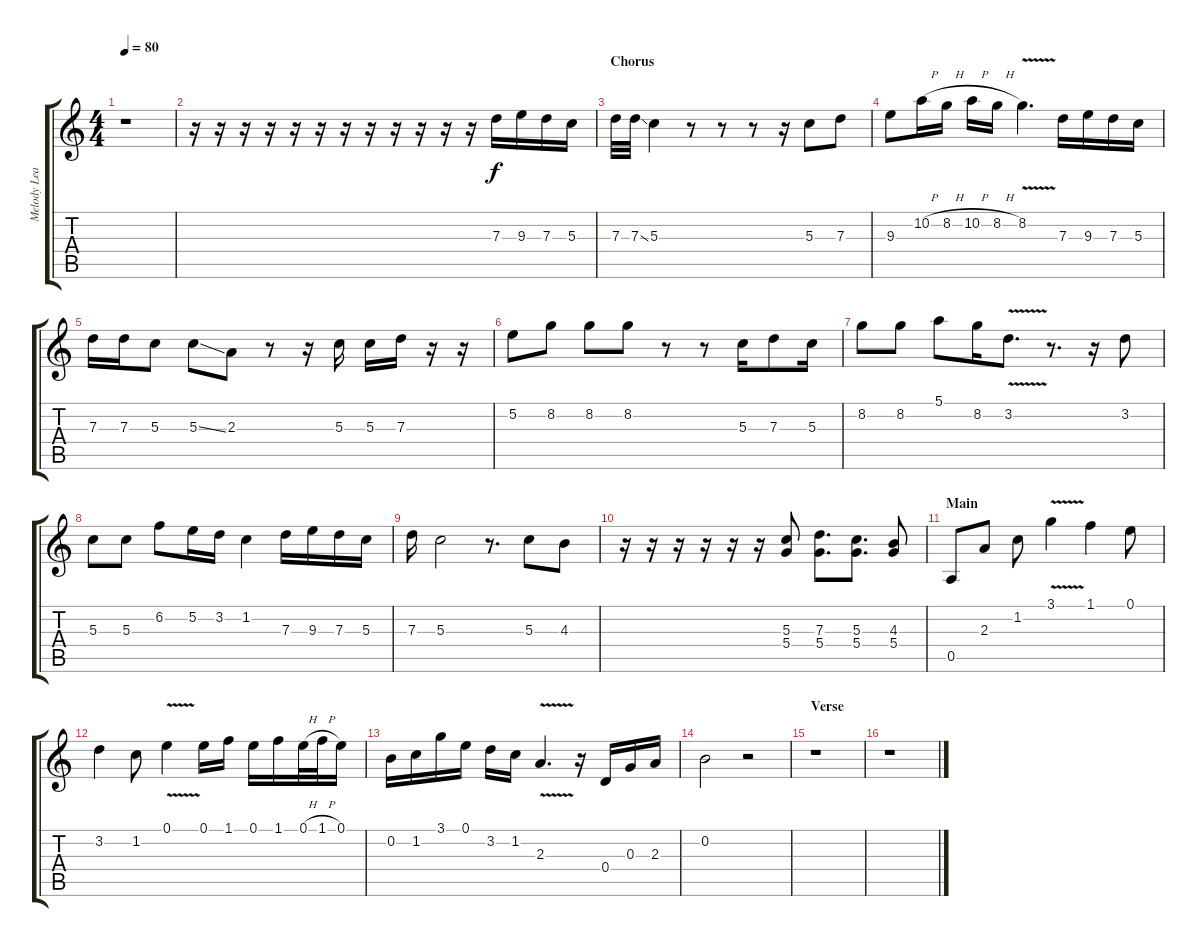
\track ("Melody Leader" "Melody Lea") {instrument distortionguitar}
\staff {score tabs}
\tuning (E4 B3 G3 D3 A2 E2) {hide}
\ts (4 4)
\tempo 80
\clef g2
\ks c
r.1{dy f} |
r.16 r.16 r.16 r.16 r.16 r.16 r.16 r.16 r.16 r.16 r.16 r.16 7.3.16 9.3.16 7.3.16 5.3.16 |
\section ("" "Chorus")
7.3.32 7.3{ss}.32 5.3.4 r.8 r.8 r.8 r.16 5.3.8 7.3.8 |
9.3.8 10.2{h}.16 8.2{h}.16 10.2{h}.16 8.2{h}.16 8.2{v}.4{d} 7.3.16 9.3.16 7.3.16 5.3.16 |
7.3.16 7.3.16 5.3.8 5.3{ss}.8 2.3.8 r.8 r.16 5.3.16 5.3.16 7.3.16 r.16 r.16 |
5.2.8 8.2.8 8.2.8 8.2.8 r.8 r.8 5.3.16 7.3.8 5.3.16 |
8.2.8 8.2.8 5.1.8 8.2.16 3.2{v}.8{d} r.8{d} r.16 3.2.8 |
5.3.8 5.3.8 6.2.8 5.2.16 3.2.16 1.2.4 7.3.16 9.3.16 7.3.16 5.3.16 |
7.3.16 5.3.2 r.8{d} 5.3.8 4.3.8 |
r.16 r.16 r.16 r.16 r.16 r.16 (5.3 5.4).8 (7.3 5.4).8{d} (5.3 5.4).8{d} (4.3 5.4).8 |
\section ("" "Main")
0.5.8 2.3.8 1.2.8 3.1{v}.4 1.1.4 0.1.8 |
3.2.4 1.2.8 0.1{v}.4 0.1.16 1.1.16 0.1.16 1.1.16 0.1{h}.32 1.1{h}.32 0.1.16 |
0.2.16 1.2.16 3.1.16 0.1.16 3.2.16 1.2.16 2.3{v}.4{d} r.16 0.4.16 0.3.16 2.3.16 |
0.2.2 r.2 |
\section ("" "Verse")
r.1 |
r.1
